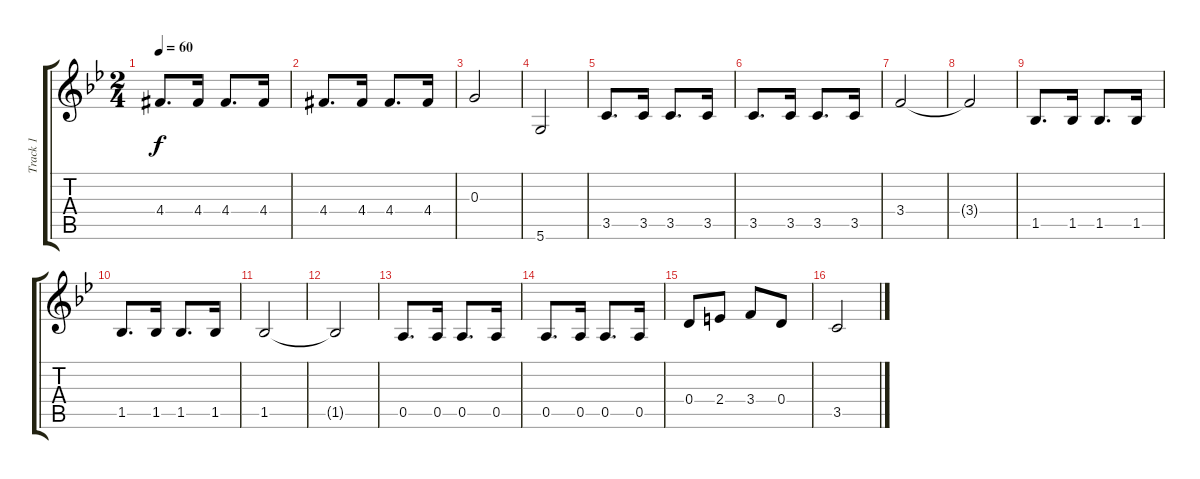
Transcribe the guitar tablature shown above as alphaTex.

\track ("Track 1" "Track 1") {instrument acousticguitarsteel}
\staff {score tabs}
\tuning (E4 B3 G3 D3 A2 D2) {hide}
\ts (2 4)
\tempo 60
\clef g2
\ks bb
4.4{acc #}.8{d dy f} 4.4{acc #}.16 4.4{acc #}.8{d} 4.4{acc #}.16 |
4.4{acc #}.8{d} 4.4{acc #}.16 4.4{acc #}.8{d} 4.4{acc #}.16 |
0.3.2 |
5.6.2 |
3.5.8{d} 3.5.16 3.5.8{d} 3.5.16 |
3.5.8{d} 3.5.16 3.5.8{d} 3.5.16 |
3.4.2 |
3.4{t}.2 |
1.5.8{d} 1.5.16 1.5.8{d} 1.5.16 |
1.5.8{d} 1.5.16 1.5.8{d} 1.5.16 |
1.5.2 |
1.5{t}.2 |
0.5.8{d} 0.5.16 0.5.8{d} 0.5.16 |
0.5.8{d} 0.5.16 0.5.8{d} 0.5.16 |
0.4.8 2.4.8 3.4.8 0.4.8 |
3.5.2
